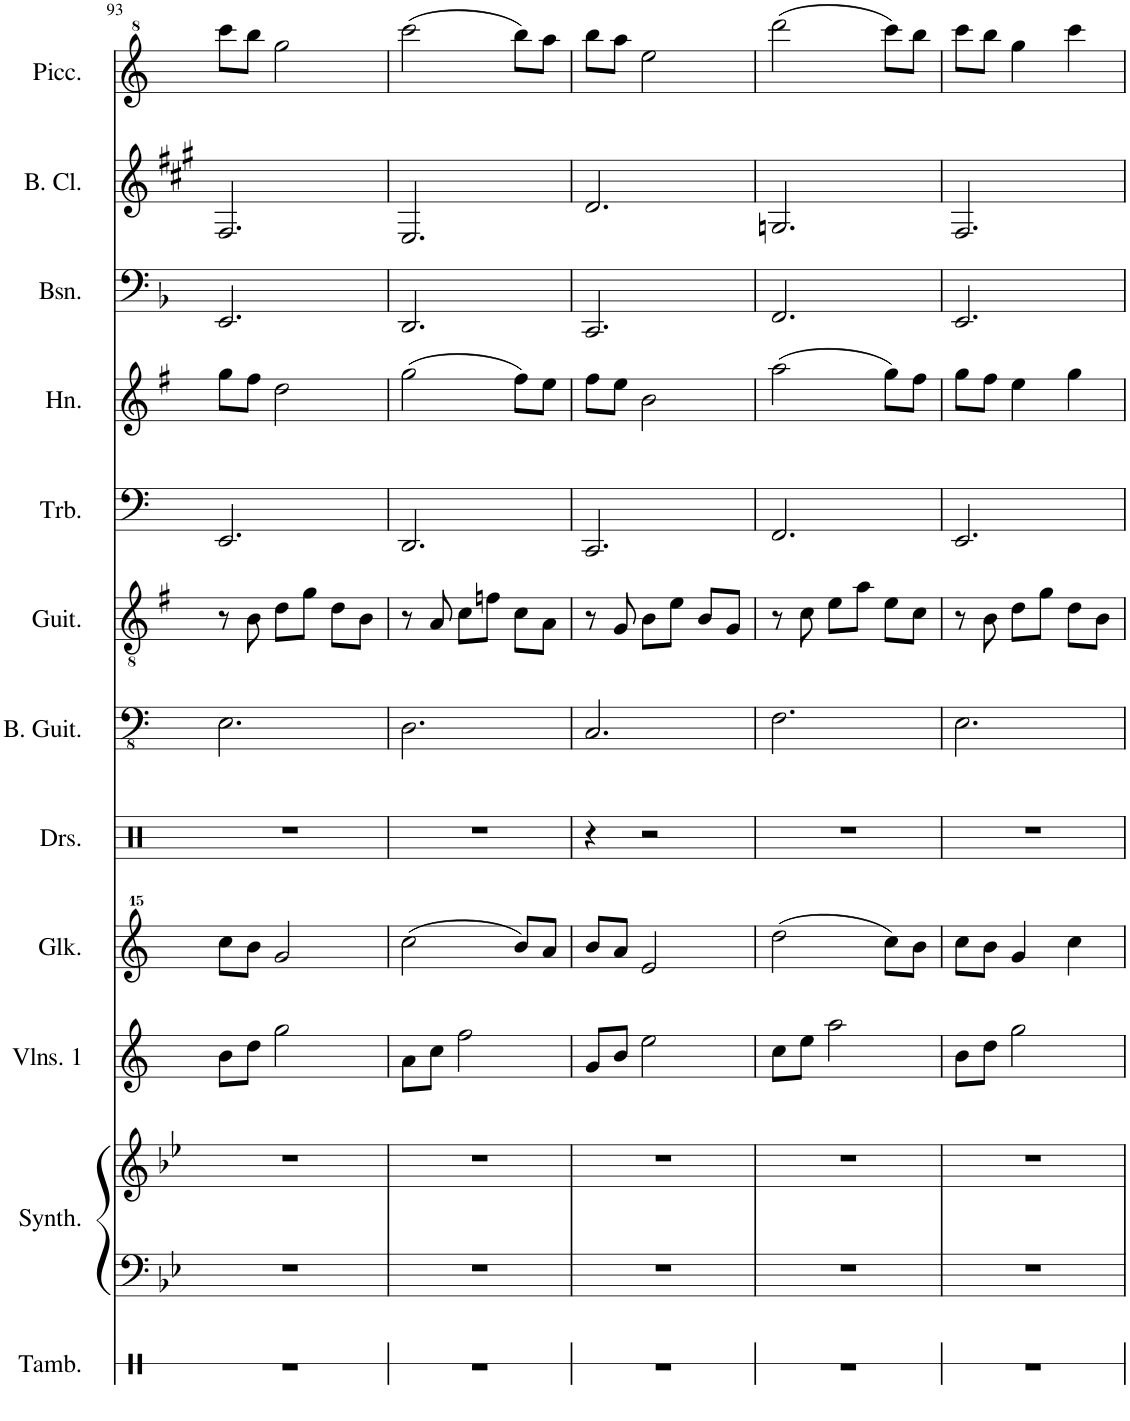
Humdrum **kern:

**kern	**kern	**kern	**kern	**kern	**kern	**kern	**kern	**kern	**kern	**kern	**kern	**kern
*part12	*part11	*part11	*part10	*part9	*part8	*part7	*part6	*part5	*part4	*part3	*part2	*part1
*staff13	*staff12	*staff11	*staff10	*staff9	*staff8	*staff7	*staff6	*staff5	*staff4	*staff3	*staff2	*staff1
*I"Tambourine	*I"Keyboard Synthesizer	*	*I"Violins 1	*I"Glockenspiel	*I"Drumset	*I"Bass Guitar	*I"Guitar	*I"Trombone	*I"Horn	*I"Bassoon	*I"Bass Clarinet	*I"Piccolo
*I'Tamb.	*I'Synth.	*	*I'Vlns. 1	*I'Glk.	*I'Drs.	*I'B. Guit.	*I'Guit.	*I'Trb.	*I'Hn.	*I'Bsn.	*I'B. Cl.	*I'Picc.
!!LO:PB:g=z
*clefX	*clefF4	*clefG2	*clefG2	*clefG^^2	*clefX	*clefFv4	*clefGv2	*clefF4	*clefG2	*clefF4	*clefG2	*clefG^2
*	*	*	*	*	*	*	*	*	*Trd4c7	*	*Trd8c14	*Trd-7c-12
*k[]	*k[b-e-]	*k[b-e-]	*k[]	*k[]	*k[]	*k[]	*k[f#]	*k[]	*k[f#]	*k[b-]	*k[f#c#g#]	*k[]
*M3/4	*M3/4	*M3/4	*M3/4	*M3/4	*M3/4	*M3/4	*M3/4	*M3/4	*M3/4	*M3/4	*M3/4	*M3/4
=93	=93	=93	=93	=93	=93	=93	=93	=93	=93	=93	=93	=93
2.r	2.r	2.r	8b\L	8cccc\L	2.r	2.EE\	8r	2.EE/	8gg\L	2.EE/	2.F#/	8cccc\L
.	.	.	8dd\J	8bbb\J	.	.	8B\	.	8ff#\J	.	.	8bbb\J
.	.	.	2gg\	2ggg/	.	.	8d\L	.	2dd\	.	.	2ggg\
.	.	.	.	.	.	.	8g\J	.	.	.	.	.
.	.	.	.	.	.	.	8d\L	.	.	.	.	.
.	.	.	.	.	.	.	8B\J	.	.	.	.	.
=94	=94	=94	=94	=94	=94	=94	=94	=94	=94	=94	=94	=94
2.r	2.r	2.r	8a\L	(2cccc\	2.r	2.DD\	8r	2.DD/	(2gg\	2.DD/	2.E/	(2cccc\
.	.	.	8cc\J	.	.	.	8A/	.	.	.	.	.
.	.	.	2ff\	.	.	.	8c\L	.	.	.	.	.
.	.	.	.	.	.	.	8fn\J	.	.	.	.	.
.	.	.	.	8bbb/L)	.	.	8c\L	.	8ff#\L)	.	.	8bbb\L)
.	.	.	.	8aaa/J	.	.	8A\J	.	8ee\J	.	.	8aaa\J
=95	=95	=95	=95	=95	=95	=95	=95	=95	=95	=95	=95	=95
2.r	2.r	2.r	8g/L	8bbb/L	4r	2.CC/	8r	2.CC/	8ff#\L	2.CC/	2.d/	8bbb\L
.	.	.	8b/J	8aaa/J	.	.	8G/	.	8ee\J	.	.	8aaa\J
.	.	.	2ee\	2eee/	2r	.	8B\L	.	2b\	.	.	2eee\
.	.	.	.	.	.	.	8e\J	.	.	.	.	.
.	.	.	.	.	.	.	8B/L	.	.	.	.	.
.	.	.	.	.	.	.	8G/J	.	.	.	.	.
=96	=96	=96	=96	=96	=96	=96	=96	=96	=96	=96	=96	=96
2.r	2.r	2.r	8cc\L	(2dddd\	2.r	2.FF\	8r	2.FF/	(2aa\	2.FF/	2.Gn/	(2dddd\
.	.	.	8ee\J	.	.	.	8c\	.	.	.	.	.
.	.	.	2aa\	.	.	.	8e\L	.	.	.	.	.
.	.	.	.	.	.	.	8a\J	.	.	.	.	.
.	.	.	.	8cccc\L)	.	.	8e\L	.	8gg\L)	.	.	8cccc\L)
.	.	.	.	8bbb\J	.	.	8c\J	.	8ff#\J	.	.	8bbb\J
=97	=97	=97	=97	=97	=97	=97	=97	=97	=97	=97	=97	=97
2.r	2.r	2.r	8b\L	8cccc\L	2.r	2.EE\	8r	2.EE/	8gg\L	2.EE/	2.F#/	8cccc\L
.	.	.	8dd\J	8bbb\J	.	.	8B\	.	8ff#\J	.	.	8bbb\J
.	.	.	2gg\	4ggg/	.	.	8d\L	.	4ee\	.	.	4ggg\
.	.	.	.	.	.	.	8g\J	.	.	.	.	.
.	.	.	.	4cccc\	.	.	8d\L	.	4gg\	.	.	4cccc\
.	.	.	.	.	.	.	8B\J	.	.	.	.	.
=	=	=	=	=	=	=	=	=	=	=	=	=
*-	*-	*-	*-	*-	*-	*-	*-	*-	*-	*-	*-	*-
